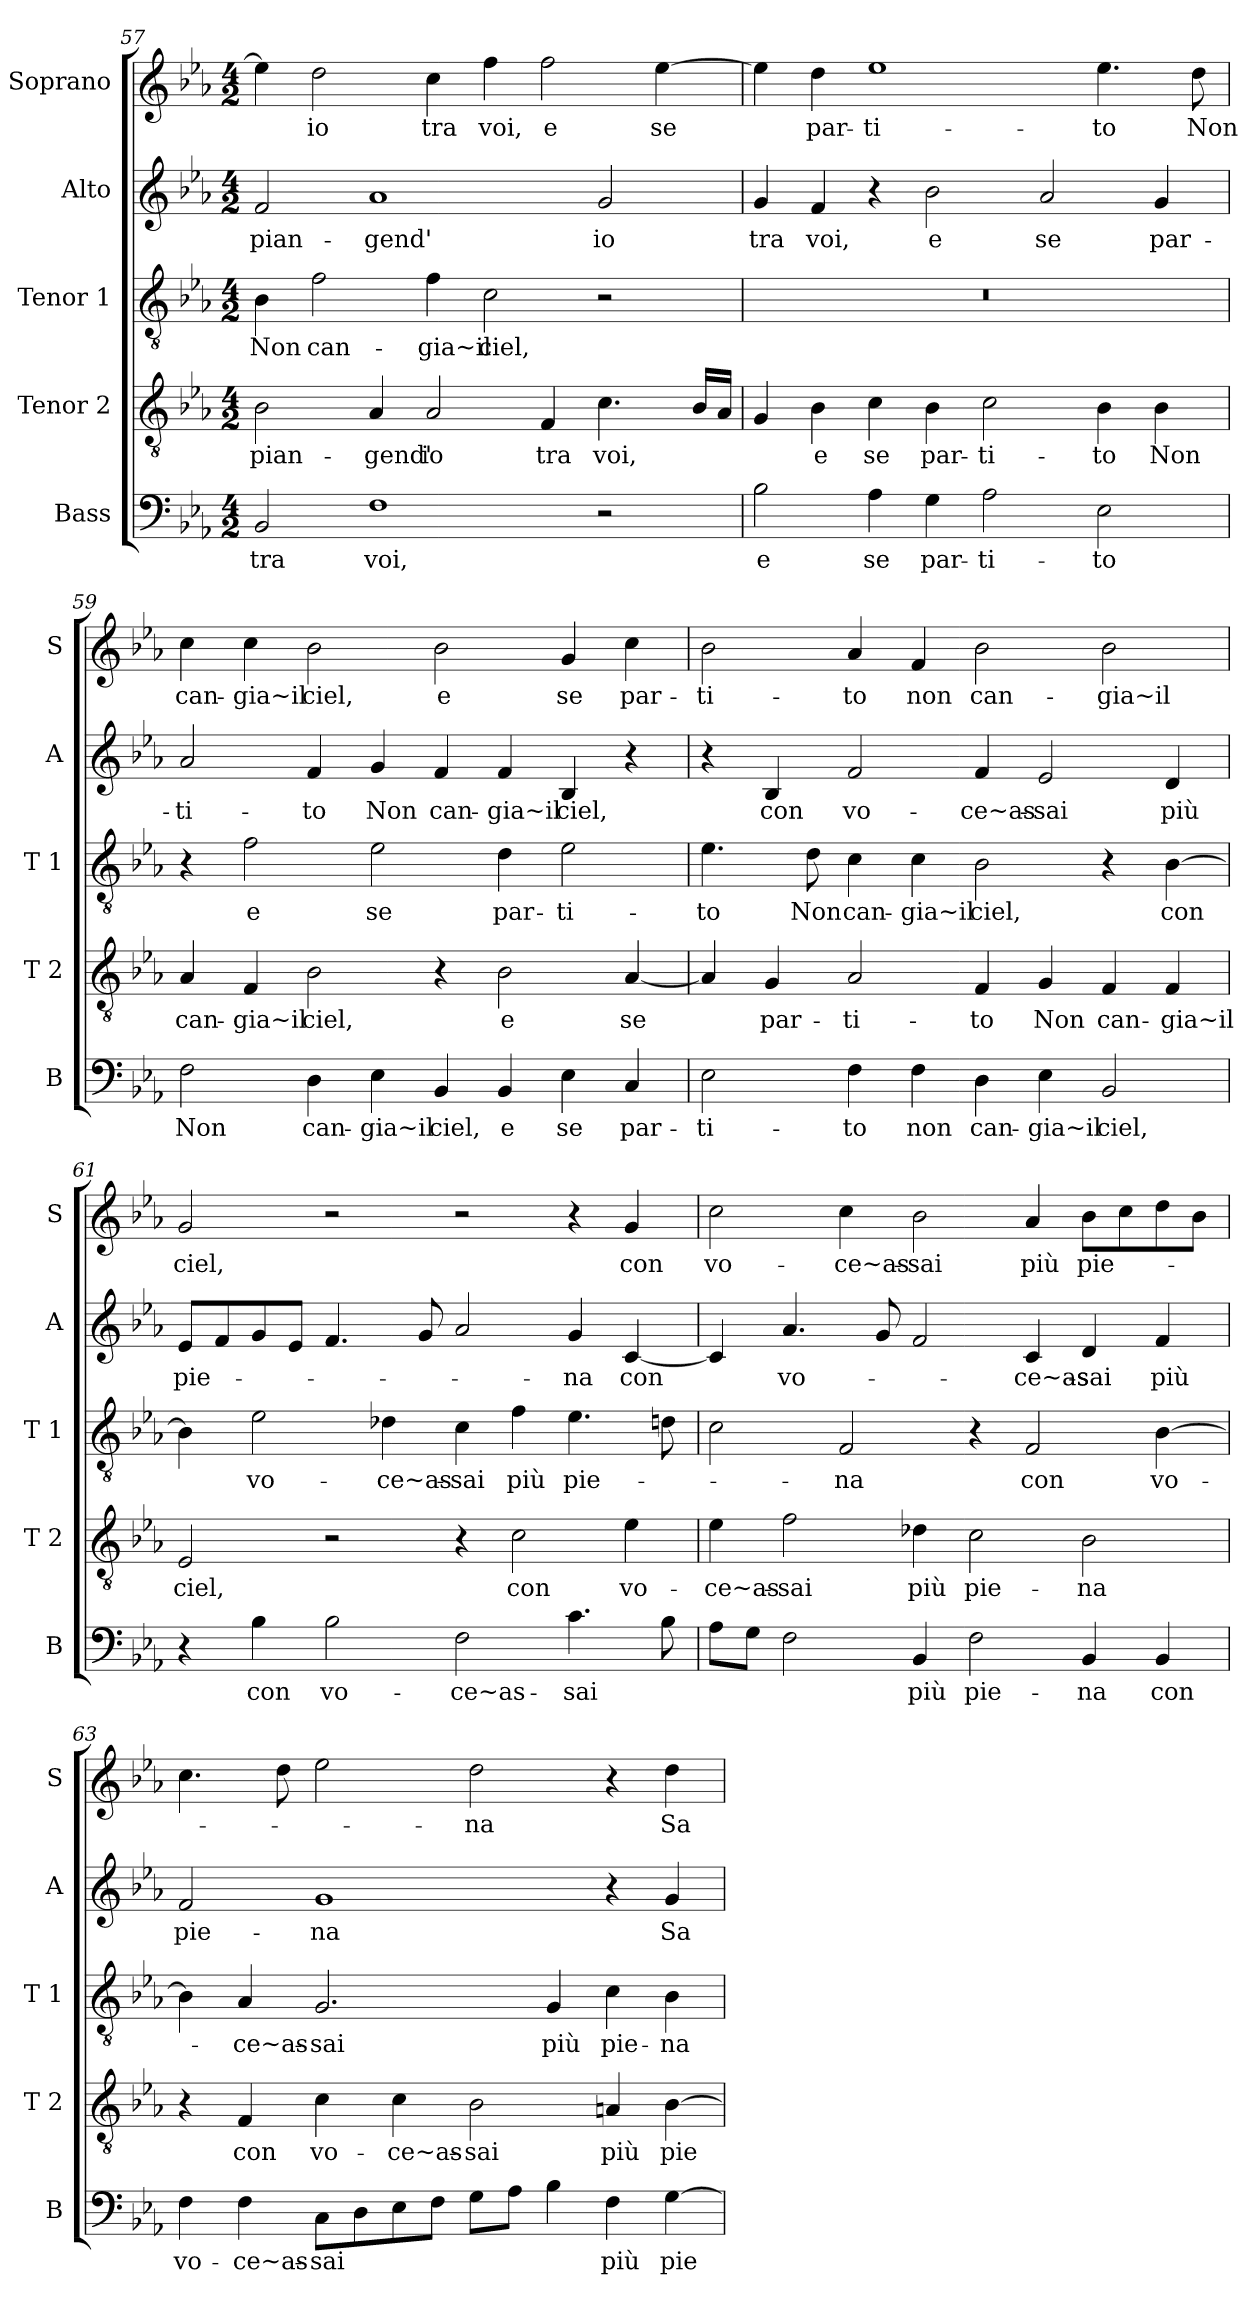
**kern	**text	**kern	**text	**kern	**text	**kern	**text	**kern	**text
*part5	*part5	*part4	*part4	*part3	*part3	*part2	*part2	*part1	*part1
*staff5	*staff5	*staff4	*staff4	*staff3	*staff3	*staff2	*staff2	*staff1	*staff1
*I"Bass	*	*I"Tenor 2	*	*I"Tenor 1	*	*I"Alto	*	*I"Soprano	*
*I'B	*	*I'T 2	*	*I'T 1	*	*I'A	*	*I'S	*
*clefF4	*	*clefGv2	*	*clefGv2	*	*clefG2	*	*clefG2	*
*k[b-e-a-]	*	*k[b-e-a-]	*	*k[b-e-a-]	*	*k[b-e-a-]	*	*k[b-e-a-]	*
*E-:	*	*E-:	*	*E-:	*	*E-:	*	*E-:	*
*M4/2	*	*M4/2	*	*M4/2	*	*M4/2	*	*M4/2	*
=57	=57	=57	=57	=57	=57	=57	=57	=57	=57
!	!LO:LY:b	!	!LO:LY:b	!	!LO:LY:b	!	!LO:LY:b	!	!
2BB-/	tra	2B-\	pian-	4B-\	Non	2f/	pian-	4ee-\]	.
!	!	!	!	!	!LO:LY:b	!	!	!	!LO:LY:b
.	.	.	.	2f\	can-	.	.	2dd\	io
!	!LO:LY:b	!	!LO:LY:b	!	!	!	!LO:LY:b	!	!
1F	voi,	4A-/	-gend'	.	.	1a-	-gend'	.	.
!	!	!	!LO:LY:b	!	!LO:LY:b	!	!	!	!LO:LY:b
.	.	2A-/	io	4f\	-gia~il	.	.	4cc\	tra
!	!	!	!	!	!LO:LY:b	!	!	!	!LO:LY:b
.	.	.	.	2c\	ciel,	.	.	4ff\	voi,
!	!	!	!LO:LY:b	!	!	!	!	!	!LO:LY:b
.	.	4F/	tra	.	.	.	.	2ff\	e
!	!	!	!LO:LY:b	!	!	!	!LO:LY:b	!	!
2r	.	4.c\	voi,	2r	.	2g/	io	.	.
!	!	!	!	!	!	!	!	!	!LO:LY:b
.	.	.	.	.	.	.	.	[4ee-\	se
.	.	16B-/LL	.	.	.	.	.	.	.
.	.	16A-/JJ	.	.	.	.	.	.	.
!!LO:LB:g=z
=58	=58	=58	=58	=58	=58	=58	=58	=58	=58
!	!LO:LY:b	!	!	!	!	!	!LO:LY:b	!	!
2B-\	e	4G/	.	0r	.	4g/	tra	4ee-\]	.
!	!	!	!LO:LY:b	!	!	!	!LO:LY:b	!	!LO:LY:b
.	.	4B-\	e	.	.	4f/	voi,	4dd\	par-
!	!LO:LY:b	!	!LO:LY:b	!	!	!	!	!	!LO:LY:b
4A-\	se	4c\	se	.	.	4r	.	1ee-	-ti-
!	!LO:LY:b	!	!LO:LY:b	!	!	!	!LO:LY:b	!	!
4G\	par-	4B-\	par-	.	.	2b-\	e	.	.
!	!LO:LY:b	!	!LO:LY:b	!	!	!	!	!	!
2A-\	-ti-	2c\	-ti-	.	.	.	.	.	.
!	!	!	!	!	!	!	!LO:LY:b	!	!
.	.	.	.	.	.	2a-/	se	.	.
!	!LO:LY:b	!	!LO:LY:b	!	!	!	!	!	!LO:LY:b
2E-\	-to	4B-\	-to	.	.	.	.	4.ee-\	-to
!	!	!	!LO:LY:b	!	!	!	!LO:LY:b	!	!
.	.	4B-\	Non	.	.	4g/	par-	.	.
!	!	!	!	!	!	!	!	!	!LO:LY:b
.	.	.	.	.	.	.	.	8dd\	Non
=59	=59	=59	=59	=59	=59	=59	=59	=59	=59
!	!LO:LY:b	!	!LO:LY:b	!	!	!	!LO:LY:b	!	!LO:LY:b
2F\	Non	4A-/	can-	4r	.	2a-/	-ti-	4cc\	can-
!	!	!	!LO:LY:b	!	!LO:LY:b	!	!	!	!LO:LY:b
.	.	4F/	-gia~il	2f\	e	.	.	4cc\	-gia~il
!	!LO:LY:b	!	!LO:LY:b	!	!	!	!LO:LY:b	!	!LO:LY:b
4D\	can-	2B-\	ciel,	.	.	4f/	-to	2b-\	ciel,
!	!LO:LY:b	!	!	!	!LO:LY:b	!	!LO:LY:b	!	!
4E-\	-gia~il	.	.	2e-\	se	4g/	Non	.	.
!	!LO:LY:b	!	!	!	!	!	!LO:LY:b	!	!LO:LY:b
4BB-/	ciel,	4r	.	.	.	4f/	can-	2b-\	e
!	!LO:LY:b	!	!LO:LY:b	!	!LO:LY:b	!	!LO:LY:b	!	!
4BB-/	e	2B-\	e	4d\	par-	4f/	-gia~il	.	.
!	!LO:LY:b	!	!	!	!LO:LY:b	!	!LO:LY:b	!	!LO:LY:b
4E-\	se	.	.	2e-\	-ti-	4B-/	ciel,	4g/	se
!	!LO:LY:b	!	!LO:LY:b	!	!	!	!	!	!LO:LY:b
4C/	par-	[4A-/	se	.	.	4r	.	4cc\	par-
=60	=60	=60	=60	=60	=60	=60	=60	=60	=60
!	!LO:LY:b	!	!	!	!LO:LY:b	!	!	!	!LO:LY:b
2E-\	-ti-	4A-/]	.	4.e-\	-to	4r	.	2b-\	-ti-
!	!	!	!LO:LY:b	!	!	!	!LO:LY:b	!	!
.	.	4G/	par-	.	.	4B-/	con	.	.
!	!	!	!	!	!LO:LY:b	!	!	!	!
.	.	.	.	8d\	Non	.	.	.	.
!	!LO:LY:b	!	!LO:LY:b	!	!LO:LY:b	!	!LO:LY:b	!	!LO:LY:b
4F\	-to	2A-/	-ti-	4c\	can-	2f/	vo-	4a-/	-to
!	!LO:LY:b	!	!	!	!LO:LY:b	!	!	!	!LO:LY:b
4F\	non	.	.	4c\	-gia~il	.	.	4f/	non
!	!LO:LY:b	!	!LO:LY:b	!	!LO:LY:b	!	!LO:LY:b	!	!LO:LY:b
4D\	can-	4F/	-to	2B-\	ciel,	4f/	-ce~as-	2b-\	can-
!	!LO:LY:b	!	!LO:LY:b	!	!	!	!LO:LY:b	!	!
4E-\	-gia~il	4G/	Non	.	.	2e-/	-sai	.	.
!	!LO:LY:b	!	!LO:LY:b	!	!	!	!	!	!LO:LY:b
2BB-/	ciel,	4F/	can-	4r	.	.	.	2b-\	-gia~il
!	!	!	!LO:LY:b	!	!LO:LY:b	!	!LO:LY:b	!	!
.	.	4F/	-gia~il	[4B-\	con	4d/	più	.	.
!!LO:PB:g=z
=61	=61	=61	=61	=61	=61	=61	=61	=61	=61
!	!	!	!LO:LY:b	!	!	!	!LO:LY:b	!	!LO:LY:b
4r	.	2E-/	ciel,	4B-\]	.	8e-/L	pie-	2g/	ciel,
.	.	.	.	.	.	8f/	.	.	.
!	!LO:LY:b	!	!	!	!LO:LY:b	!	!	!	!
4B-\	con	.	.	2e-\	vo-	8g/	.	.	.
.	.	.	.	.	.	8e-/J	.	.	.
!	!LO:LY:b	!	!	!	!	!	!	!	!
2B-\	vo-	2r	.	.	.	4.f/	.	2r	.
!	!	!	!	!	!LO:LY:b	!	!	!	!
.	.	.	.	4d-X\	-ce~as-	.	.	.	.
.	.	.	.	.	.	8g/	.	.	.
!	!LO:LY:b	!	!	!	!LO:LY:b	!	!	!	!
2F\	-ce~as-	4r	.	4c\	-sai	2a-/	.	2r	.
!	!	!	!LO:LY:b	!	!LO:LY:b	!	!	!	!
.	.	2c\	con	4f\	più	.	.	.	.
!	!LO:LY:b	!	!	!	!LO:LY:b	!	!LO:LY:b	!	!
4.c\	-sai	.	.	4.e-\	pie-	4g/	-na	4r	.
!	!	!	!LO:LY:b	!	!	!	!LO:LY:b	!	!LO:LY:b
.	.	4e-\	vo-	.	.	[4c/	con	4g/	con
8B-\	.	.	.	8dn\	.	.	.	.	.
=62	=62	=62	=62	=62	=62	=62	=62	=62	=62
!	!	!	!LO:LY:b	!	!	!	!	!	!LO:LY:b
8A-\L	.	4e-\	-ce~as-	2c\	.	4c/]	.	2cc\	vo-
8G\J	.	.	.	.	.	.	.	.	.
!	!	!	!LO:LY:b	!	!	!	!LO:LY:b	!	!
2F\	.	2f\	-sai	.	.	4.a-/	vo-	.	.
!	!	!	!	!	!LO:LY:b	!	!	!	!LO:LY:b
.	.	.	.	2F/	-na	.	.	4cc\	-ce~as-
.	.	.	.	.	.	8g/	.	.	.
!	!LO:LY:b	!	!LO:LY:b	!	!	!	!	!	!LO:LY:b
4BB-/	più	4d-X\	più	.	.	2f/	.	2b-\	-sai
!	!LO:LY:b	!	!LO:LY:b	!	!	!	!	!	!
2F\	pie-	2c\	pie-	4r	.	.	.	.	.
!	!	!	!	!	!LO:LY:b	!	!LO:LY:b	!	!LO:LY:b
.	.	.	.	2F/	con	4c/	-ce~as-	4a-/	più
!	!LO:LY:b	!	!LO:LY:b	!	!	!	!LO:LY:b	!	!LO:LY:b
4BB-/	-na	2B-\	-na	.	.	4d/	-sai	8b-\L	pie-
.	.	.	.	.	.	.	.	8cc\	.
!	!LO:LY:b	!	!	!	!LO:LY:b	!	!LO:LY:b	!	!
4BB-/	con	.	.	[4B-\	vo-	4f/	più	8dd\	.
.	.	.	.	.	.	.	.	8b-\J	.
=63	=63	=63	=63	=63	=63	=63	=63	=63	=63
!	!LO:LY:b	!	!	!	!	!	!LO:LY:b	!	!
4F\	vo-	4r	.	4B-\]	.	2f/	pie-	4.cc\	.
!	!LO:LY:b	!	!LO:LY:b	!	!LO:LY:b	!	!	!	!
4F\	-ce~as-	4F/	con	4A-/	-ce~as-	.	.	.	.
.	.	.	.	.	.	.	.	8dd\	.
!	!LO:LY:b	!	!LO:LY:b	!	!LO:LY:b	!	!LO:LY:b	!	!
8C\L	-sai	4c\	vo-	2.G/	-sai	1g	-na	2ee-\	.
8D\	.	.	.	.	.	.	.	.	.
!	!	!	!LO:LY:b	!	!	!	!	!	!
8E-\	.	4c\	-ce~as-	.	.	.	.	.	.
8F\J	.	.	.	.	.	.	.	.	.
!	!	!	!LO:LY:b	!	!	!	!	!	!LO:LY:b
8G\L	.	2B-\	-sai	.	.	.	.	2dd\	-na
8A-\J	.	.	.	.	.	.	.	.	.
!	!	!	!	!	!LO:LY:b	!	!	!	!
4B-\	.	.	.	4G/	più	.	.	.	.
!	!LO:LY:b	!	!LO:LY:b	!	!LO:LY:b	!	!	!	!
4F\	più	4An/	più	4c\	pie-	4r	.	4r	.
!	!LO:LY:b	!	!LO:LY:b	!	!LO:LY:b	!	!LO:LY:b	!	!LO:LY:b
[4G\	pie-	[4B-\	pie-	4B-\	-na	4g/	Sa-	4dd\	Sa-
=	=	=	=	=	=	=	=	=	=
*-	*-	*-	*-	*-	*-	*-	*-	*-	*-
